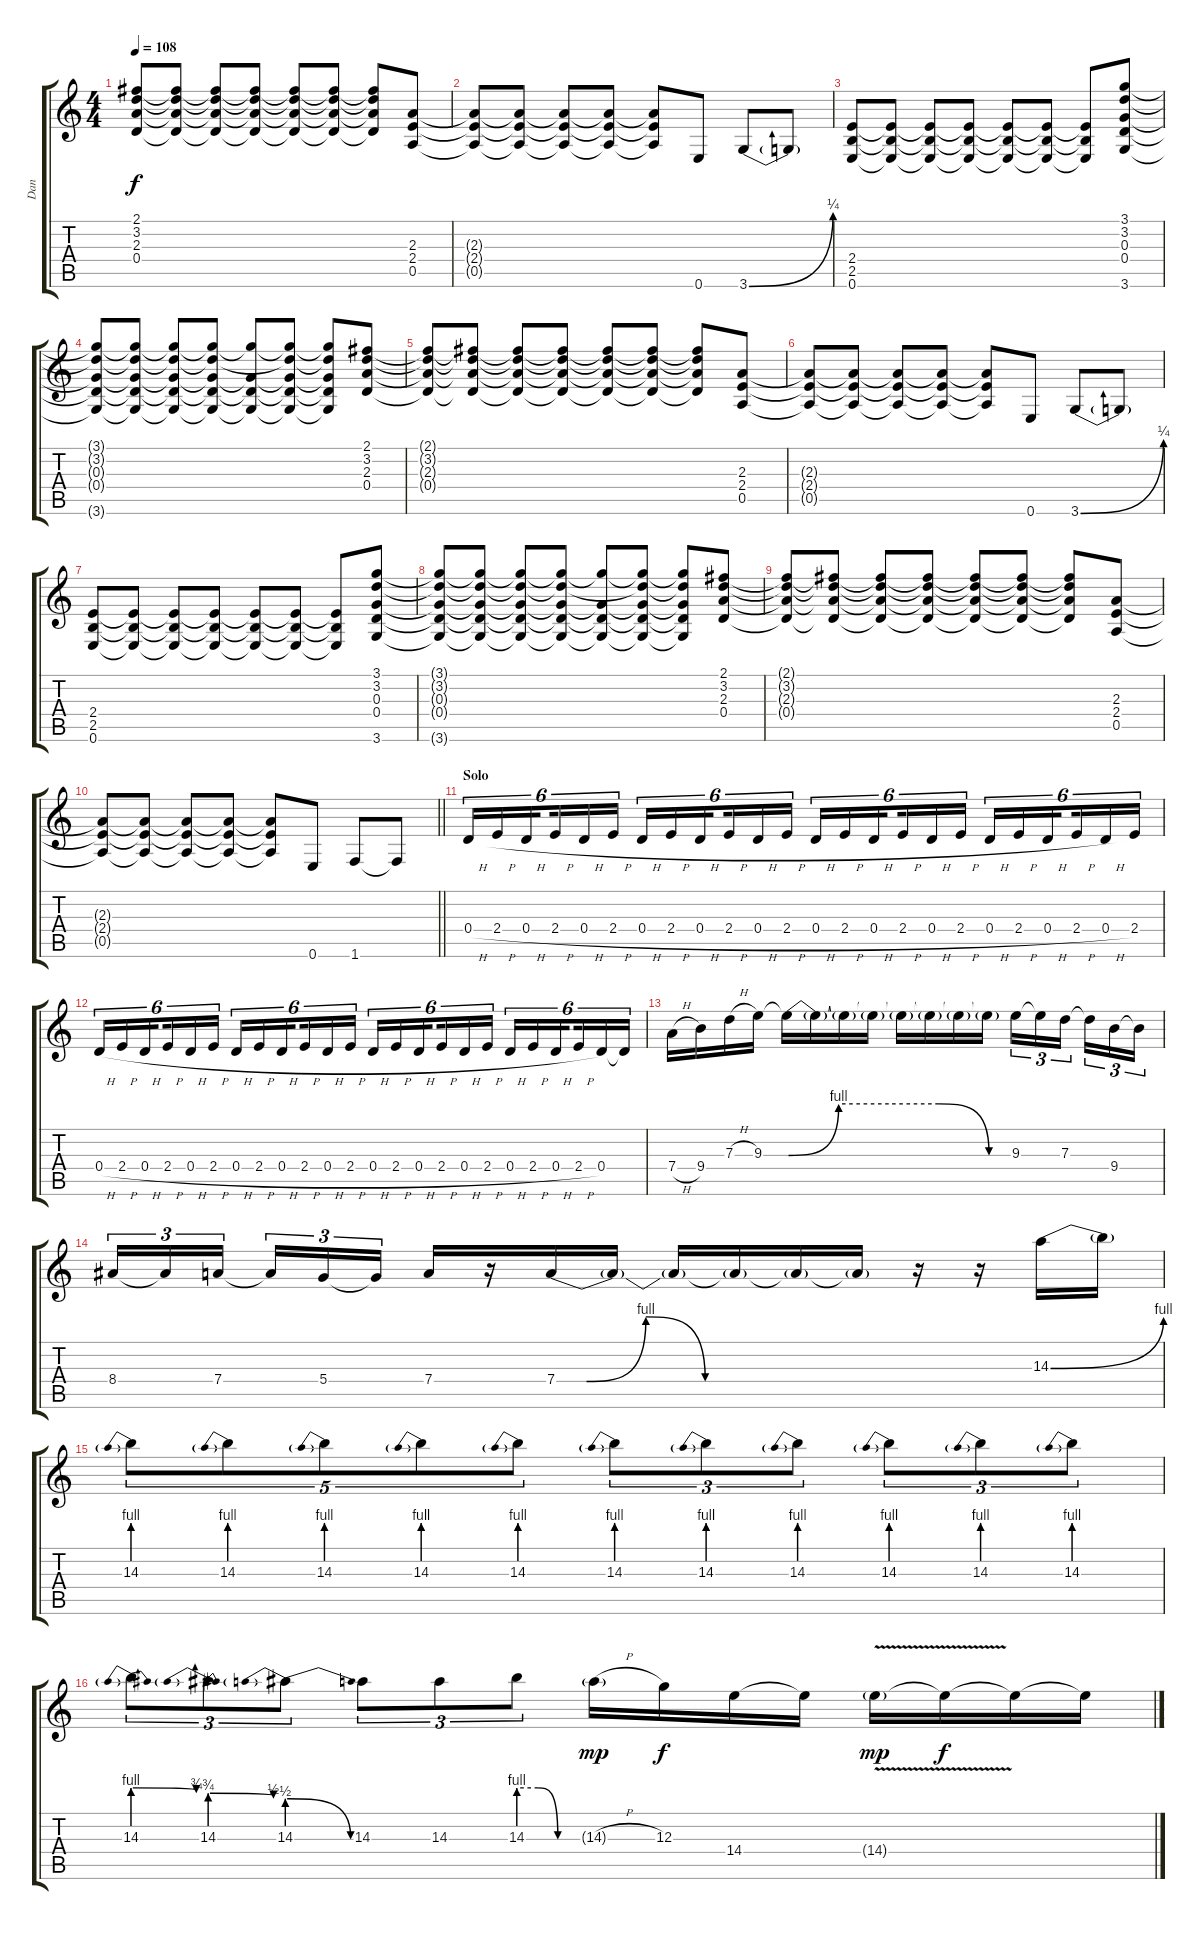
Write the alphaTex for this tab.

\track ("Dan" "Dan") {instrument overdrivenguitar}
\staff {score tabs}
\tuning (E4 B3 G3 D3 A2 E2) {hide}
\ts (4 4)
\tempo 108
\clef g2
\ks c
(2.1{t} 3.2{t} 2.3{t} 0.4{t}).8{dy f} (2.1{t} 3.2{t} 2.3{t} 0.4{t}).8 (2.1{t} 3.2{t} 2.3{t} 0.4{t}).8 (2.1{t} 3.2{t} 2.3{t} 0.4{t}).8 (2.1{t} 3.2{t} 2.3{t} 0.4{t}).8 (2.1{t} 3.2{t} 2.3{t} 0.4{t}).8 (2.1{t} 3.2{t} 2.3{t} 0.4{t}).8 (2.3 2.4 0.5).8 |
(2.3{t} 2.4{t} 0.5{t}).8 (2.3{t} 2.4{t} 0.5{t}).8 (2.3{t} 2.4{t} 0.5{t}).8 (2.3{t} 2.4{t} 0.5{t}).8 (2.3{t} 2.4{t} 0.5{t}).8 0.6.8 3.6{be (bend 0 0 60 1)}.8 3.6{t}.8 |
(2.4 2.5 0.6).8 (2.4{t} 2.5{t} 0.6{t}).8 (2.4{t} 2.5{t} 0.6{t}).8 (2.4{t} 2.5{t} 0.6{t}).8 (2.4{t} 2.5{t} 0.6{t}).8 (2.4{t} 2.5{t} 0.6{t}).8 (2.4{t} 2.5{t} 0.6{t}).8 (3.1 3.2 0.3 0.4 3.6).8 |
(3.1{t} 3.2{t} 0.3{t} 0.4{t} 3.6{t}).8 (3.1{t} 3.2{t} 0.3{t} 0.4{t} 3.6{t}).8 (3.1{t} 3.2{t} 0.3{t} 0.4{t} 3.6{t}).8 (3.1{t} 3.2{t} 0.3{t} 0.4{t} 3.6{t}).8 (3.1{t} 0.3{t} 0.4{t} 3.6{t}).8 (3.1{t} 3.2{t} 0.3{t} 0.4{t} 3.6{t}).8 (3.1{t} 3.2{t} 0.3{t} 0.4{t} 3.6{t}).8 (2.1 3.2 2.3 0.4).8 |
(2.1{t} 3.2{t} 2.3{t} 0.4{t}).8 (2.1{t} 3.2{t} 2.3{t} 0.4{t}).8 (2.1{t} 3.2{t} 2.3{t} 0.4{t}).8 (2.1{t} 3.2{t} 2.3{t} 0.4{t}).8 (2.1{t} 3.2{t} 2.3{t} 0.4{t}).8 (2.1{t} 3.2{t} 2.3{t} 0.4{t}).8 (2.1{t} 3.2{t} 2.3{t} 0.4{t}).8 (2.3 2.4 0.5).8 |
(2.3{t} 2.4{t} 0.5{t}).8 (2.3{t} 2.4{t} 0.5{t}).8 (2.3{t} 2.4{t} 0.5{t}).8 (2.3{t} 2.4{t} 0.5{t}).8 (2.3{t} 2.4{t} 0.5{t}).8 0.6.8 3.6{be (bend 0 0 60 1)}.8 3.6{t}.8 |
(2.4 2.5 0.6).8 (2.4{t} 2.5{t} 0.6{t}).8 (2.4{t} 2.5{t} 0.6{t}).8 (2.4{t} 2.5{t} 0.6{t}).8 (2.4{t} 2.5{t} 0.6{t}).8 (2.4{t} 2.5{t} 0.6{t}).8 (2.4{t} 2.5{t} 0.6{t}).8 (3.1 3.2 0.3 0.4 3.6).8 |
(3.1{t} 3.2{t} 0.3{t} 0.4{t} 3.6{t}).8 (3.1{t} 3.2{t} 0.3{t} 0.4{t} 3.6{t}).8 (3.1{t} 3.2{t} 0.3{t} 0.4{t} 3.6{t}).8 (3.1{t} 3.2{t} 0.3{t} 0.4{t} 3.6{t}).8 (3.1{t} 0.3{t} 0.4{t} 3.6{t}).8 (3.1{t} 3.2{t} 0.3{t} 0.4{t} 3.6{t}).8 (3.1{t} 3.2{t} 0.3{t} 0.4{t} 3.6{t}).8 (2.1 3.2 2.3 0.4).8 |
(2.1{t} 3.2{t} 2.3{t} 0.4{t}).8 (2.1{t} 3.2{t} 2.3{t} 0.4{t}).8 (2.1{t} 3.2{t} 2.3{t} 0.4{t}).8 (2.1{t} 3.2{t} 2.3{t} 0.4{t}).8 (2.1{t} 3.2{t} 2.3{t} 0.4{t}).8 (2.1{t} 3.2{t} 2.3{t} 0.4{t}).8 (2.1{t} 3.2{t} 2.3{t} 0.4{t}).8 (2.3 2.4 0.5).8 |
\barLineRight lightlight
(2.3{t} 2.4{t} 0.5{t}).8 (2.3{t} 2.4{t} 0.5{t}).8 (2.3{t} 2.4{t} 0.5{t}).8 (2.3{t} 2.4{t} 0.5{t}).8 (2.3{t} 2.4{t} 0.5{t}).8 0.6.8 1.6.8 1.6{t}.8 |
\section ("" "Solo")
0.4{h}.16{tu (6 4)} 2.4{h}.16{tu (6 4)} 0.4{h}.16{tu (6 4) beam splitsecondary} 2.4{h}.16{tu (6 4)} 0.4{h}.16{tu (6 4)} 2.4{h}.16{tu (6 4)} 0.4{h}.16{tu (6 4)} 2.4{h}.16{tu (6 4)} 0.4{h}.16{tu (6 4) beam splitsecondary} 2.4{h}.16{tu (6 4)} 0.4{h}.16{tu (6 4)} 2.4{h}.16{tu (6 4)} 0.4{h}.16{tu (6 4)} 2.4{h}.16{tu (6 4)} 0.4{h}.16{tu (6 4) beam splitsecondary} 2.4{h}.16{tu (6 4)} 0.4{h}.16{tu (6 4)} 2.4{h}.16{tu (6 4)} 0.4{h}.16{tu (6 4)} 2.4{h}.16{tu (6 4)} 0.4{h}.16{tu (6 4) beam splitsecondary} 2.4{h}.16{tu (6 4)} 0.4{h}.16{tu (6 4)} 2.4.16{tu (6 4)} |
0.4{h}.16{tu (6 4)} 2.4{h}.16{tu (6 4)} 0.4{h}.16{tu (6 4) beam splitsecondary} 2.4{h}.16{tu (6 4)} 0.4{h}.16{tu (6 4)} 2.4{h}.16{tu (6 4)} 0.4{h}.16{tu (6 4)} 2.4{h}.16{tu (6 4)} 0.4{h}.16{tu (6 4) beam splitsecondary} 2.4{h}.16{tu (6 4)} 0.4{h}.16{tu (6 4)} 2.4{h}.16{tu (6 4)} 0.4{h}.16{tu (6 4)} 2.4{h}.16{tu (6 4)} 0.4{h}.16{tu (6 4) beam splitsecondary} 2.4{h}.16{tu (6 4)} 0.4{h}.16{tu (6 4)} 2.4{h}.16{tu (6 4)} 0.4{h}.16{tu (6 4)} 2.4{h}.16{tu (6 4)} 0.4{h}.16{tu (6 4) beam splitsecondary} 2.4{h}.16{tu (6 4)} 0.4.16{tu (6 4)} 0.4{t}.16{tu (6 4)} |
7.4{h}.16 9.4.16 7.3{h}.16 9.3.16 9.3{be (custom 0 0 15 4 30 4 45 4 60 0) t}.16 9.3{t}.16 9.3{t}.16 9.3{t}.16 9.3{t}.16 9.3{t}.16 9.3{t}.16 9.3{be (hold 0 0 60 0) t}.16 9.3.16{tu (3 2)} 9.3{t}.16{tu (3 2)} 7.3.16{tu (3 2) beam splitsecondary} 7.3{t}.16{tu (3 2)} 9.4.16{tu (3 2)} 9.4{t}.16{tu (3 2)} |
8.4.16{tu (3 2)} 8.4{t}.16{tu (3 2)} 7.4.16{tu (3 2) beam splitsecondary} 7.4{t}.16{tu (3 2)} 5.4.16{tu (3 2)} 5.4{t}.16{tu (3 2)} 7.4.16 r.16 7.4{be (custom 0 0 5 0 15 4 25 0 45 0 60 0)}.16 7.4{t}.16 7.4{t}.16 7.4{t}.16 7.4{t}.16 7.4{t}.16 r.16 r.16 14.3{be (bend 0 0 60 4)}.16 14.3{t}.16 |
14.3{be (prebend 0 4 60 4)}.8{tu (5 4)} 14.3{be (prebend 0 4 60 4)}.8{tu (5 4)} 14.3{be (prebend 0 4 60 4)}.8{tu (5 4)} 14.3{be (prebend 0 4 60 4)}.8{tu (5 4)} 14.3{be (prebend 0 4 60 4)}.8{tu (5 4)} 14.3{be (prebend 0 4 60 4)}.8{tu (3 2)} 14.3{be (prebend 0 4 60 4)}.8{tu (3 2)} 14.3{be (prebend 0 4 60 4)}.8{tu (3 2)} 14.3{be (prebend 0 4 60 4)}.8{tu (3 2)} 14.3{be (prebend 0 4 60 4)}.8{tu (3 2)} 14.3{be (prebend 0 4 60 4)}.8{tu (3 2)} |
14.3{be (prebendrelease 0 4 60 3)}.8{tu (3 2)} 14.3{be (prebendrelease 0 3 60 2)}.8{tu (3 2)} 14.3{be (prebendrelease 0 2 60 0)}.8{tu (3 2)} 14.3.8{tu (3 2)} 14.3.8{tu (3 2)} 14.3{be (custom 0 4 20 4 40 0 60 0)}.8{tu (3 2)} 14.3{h g}.16{dy mp} 12.3.16{dy f} 14.4.16 14.4{t}.16 14.4{v g}.16{dy mp} 14.4{t}.16{dy f} 14.4{t}.16 14.4{t}.16
